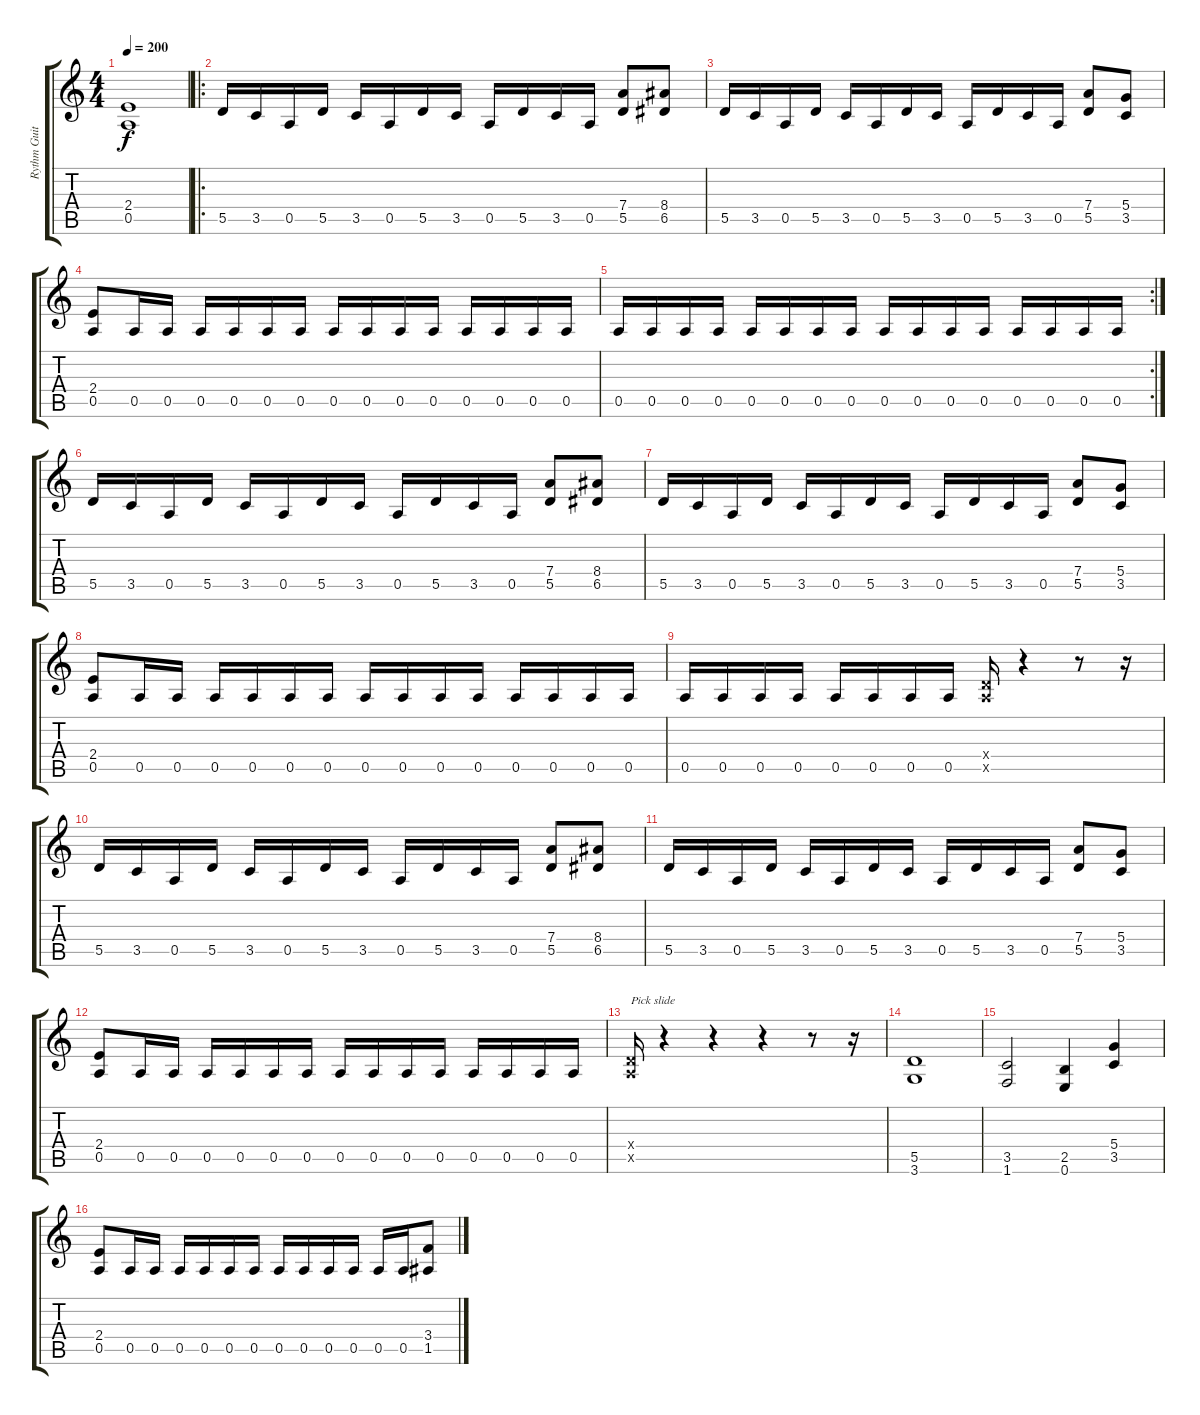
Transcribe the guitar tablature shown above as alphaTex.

\track ("Rythm Guitar" "Rythm Guit") {instrument distortionguitar}
\staff {score tabs}
\tuning (E4 B3 G3 D3 A2 E2) {hide}
\ts (4 4)
\tempo 200
\clef g2
\ks c
(2.4 0.5).1{dy f} |
\ro
5.5.16 3.5.16 0.5.16 5.5.16 3.5.16 0.5.16 5.5.16 3.5.16 0.5.16 5.5.16 3.5.16 0.5.16 (7.4 5.5).8 (8.4 6.5).8 |
5.5.16 3.5.16 0.5.16 5.5.16 3.5.16 0.5.16 5.5.16 3.5.16 0.5.16 5.5.16 3.5.16 0.5.16 (7.4 5.5).8 (5.4 3.5).8 |
(2.4 0.5).8 0.5.16 0.5.16 0.5.16 0.5.16 0.5.16 0.5.16 0.5.16 0.5.16 0.5.16 0.5.16 0.5.16 0.5.16 0.5.16 0.5.16 |
\rc 2
0.5.16 0.5.16 0.5.16 0.5.16 0.5.16 0.5.16 0.5.16 0.5.16 0.5.16 0.5.16 0.5.16 0.5.16 0.5.16 0.5.16 0.5.16 0.5.16 |
5.5.16 3.5.16 0.5.16 5.5.16 3.5.16 0.5.16 5.5.16 3.5.16 0.5.16 5.5.16 3.5.16 0.5.16 (7.4 5.5).8 (8.4 6.5).8 |
5.5.16 3.5.16 0.5.16 5.5.16 3.5.16 0.5.16 5.5.16 3.5.16 0.5.16 5.5.16 3.5.16 0.5.16 (7.4 5.5).8 (5.4 3.5).8 |
(2.4 0.5).8 0.5.16 0.5.16 0.5.16 0.5.16 0.5.16 0.5.16 0.5.16 0.5.16 0.5.16 0.5.16 0.5.16 0.5.16 0.5.16 0.5.16 |
0.5.16 0.5.16 0.5.16 0.5.16 0.5.16 0.5.16 0.5.16 0.5.16 (0.4{x} 0.5{x}).16 r.4 r.8 r.16 |
5.5.16 3.5.16 0.5.16 5.5.16 3.5.16 0.5.16 5.5.16 3.5.16 0.5.16 5.5.16 3.5.16 0.5.16 (7.4 5.5).8 (8.4 6.5).8 |
5.5.16 3.5.16 0.5.16 5.5.16 3.5.16 0.5.16 5.5.16 3.5.16 0.5.16 5.5.16 3.5.16 0.5.16 (7.4 5.5).8 (5.4 3.5).8 |
(2.4 0.5).8 0.5.16 0.5.16 0.5.16 0.5.16 0.5.16 0.5.16 0.5.16 0.5.16 0.5.16 0.5.16 0.5.16 0.5.16 0.5.16 0.5.16 |
(0.4{x} 0.5{x}).16{txt "Pick slide"} r.4 r.4 r.4 r.8 r.16 |
(5.5 3.6).1 |
(3.5 1.6).2 (2.5 0.6).4 (5.4 3.5).4 |
(2.4 0.5).8 0.5.16 0.5.16 0.5.16 0.5.16 0.5.16 0.5.16 0.5.16 0.5.16 0.5.16 0.5.16 0.5.16 0.5.16 (3.4 1.5).8
